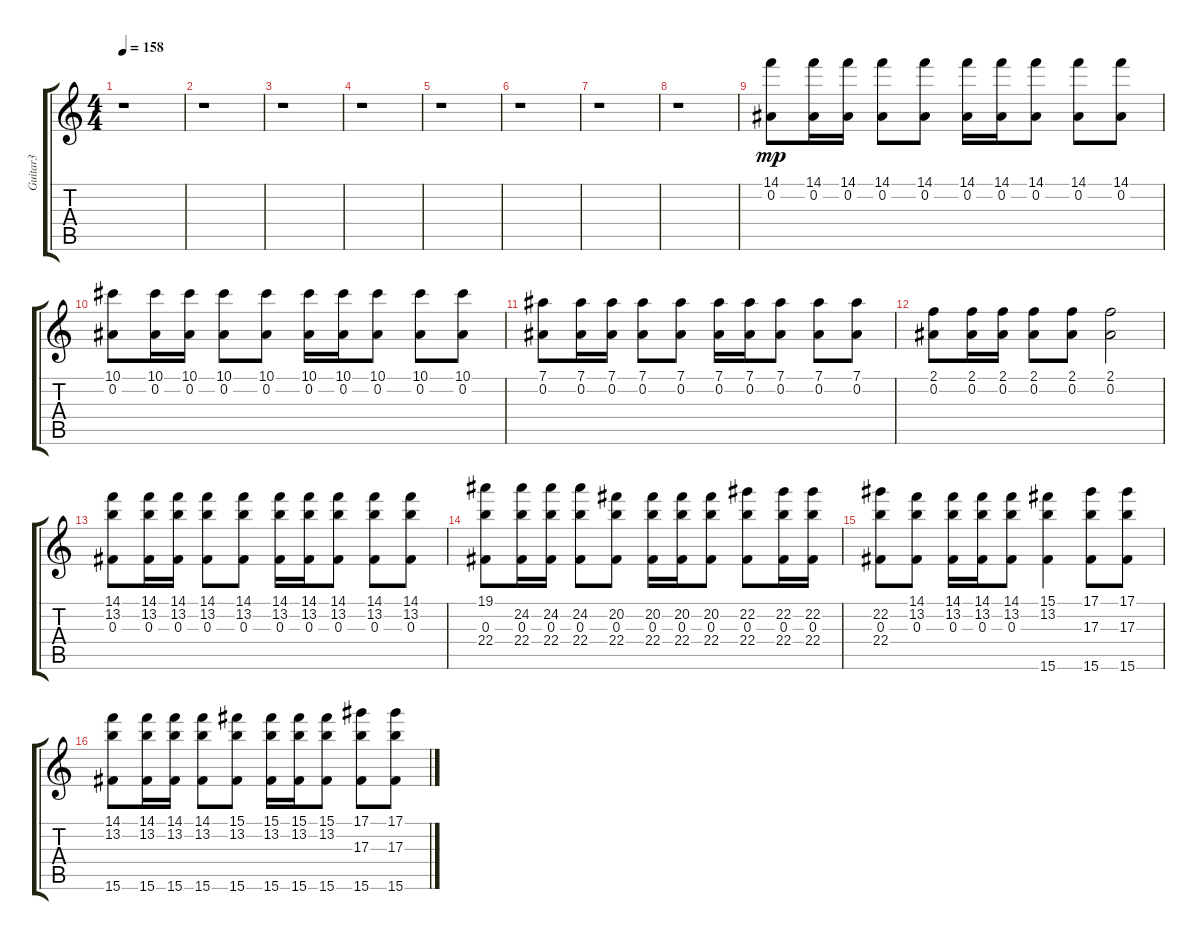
\track ("Guitar3" "Guitar3") {instrument electricguitarclean}
\staff {score tabs}
\tuning (Eb4 Bb3 Gb3 Db3 Ab2 Eb2) {hide}
\ts (4 4)
\tempo 158
\clef g2
\ks c
r.1{dy f} |
r.1 |
r.1 |
r.1 |
r.1 |
r.1 |
r.1 |
r.1 |
(14.1 0.2).8{dy mp instrument electricguitarclean} (14.1 0.2).16 (14.1 0.2).16 (14.1 0.2).8 (14.1 0.2).8 (14.1 0.2).16 (14.1 0.2).16 (14.1 0.2).8 (14.1 0.2).8 (14.1 0.2).8 |
(10.1 0.2).8 (10.1 0.2).16 (10.1 0.2).16 (10.1 0.2).8 (10.1 0.2).8 (10.1 0.2).16 (10.1 0.2).16 (10.1 0.2).8 (10.1 0.2).8 (10.1 0.2).8 |
(7.1 0.2).8 (7.1 0.2).16 (7.1 0.2).16 (7.1 0.2).8 (7.1 0.2).8 (7.1 0.2).16 (7.1 0.2).16 (7.1 0.2).8 (7.1 0.2).8 (7.1 0.2).8 |
(2.1 0.2).8 (2.1 0.2).16 (2.1 0.2).16 (2.1 0.2).8 (2.1 0.2).8 (2.1 0.2).2 |
(14.1 13.2 0.3).8 (14.1 13.2 0.3).16 (14.1 13.2 0.3).16 (14.1 13.2 0.3).8 (14.1 13.2 0.3).8 (14.1 13.2 0.3).16 (14.1 13.2 0.3).16 (14.1 13.2 0.3).8 (14.1 13.2 0.3).8 (14.1 13.2 0.3).8 |
(19.1 0.3 22.4).8 (24.2 0.3 22.4).16 (24.2 0.3 22.4).16 (24.2 0.3 22.4).8 (20.2 0.3 22.4).8 (20.2 0.3 22.4).16 (20.2 0.3 22.4).16 (20.2 0.3 22.4).8 (22.2 0.3 22.4).8 (22.2 0.3 22.4).16 (22.2 0.3 22.4).16 |
(22.2 0.3 22.4).8 (14.1 13.2 0.3).8 (14.1 13.2 0.3).16 (14.1 13.2 0.3).16 (14.1 13.2 0.3).8 (15.1 13.2 15.6).4 (17.1 17.3 15.6).8 (17.1 17.3 15.6).8 |
(14.1 13.2 15.6).8 (14.1 13.2 15.6).16 (14.1 13.2 15.6).16 (14.1 13.2 15.6).8 (15.1 13.2 15.6).8 (15.1 13.2 15.6).16 (15.1 13.2 15.6).16 (15.1 13.2 15.6).8 (17.1 17.3 15.6).8 (17.1 17.3 15.6).8
